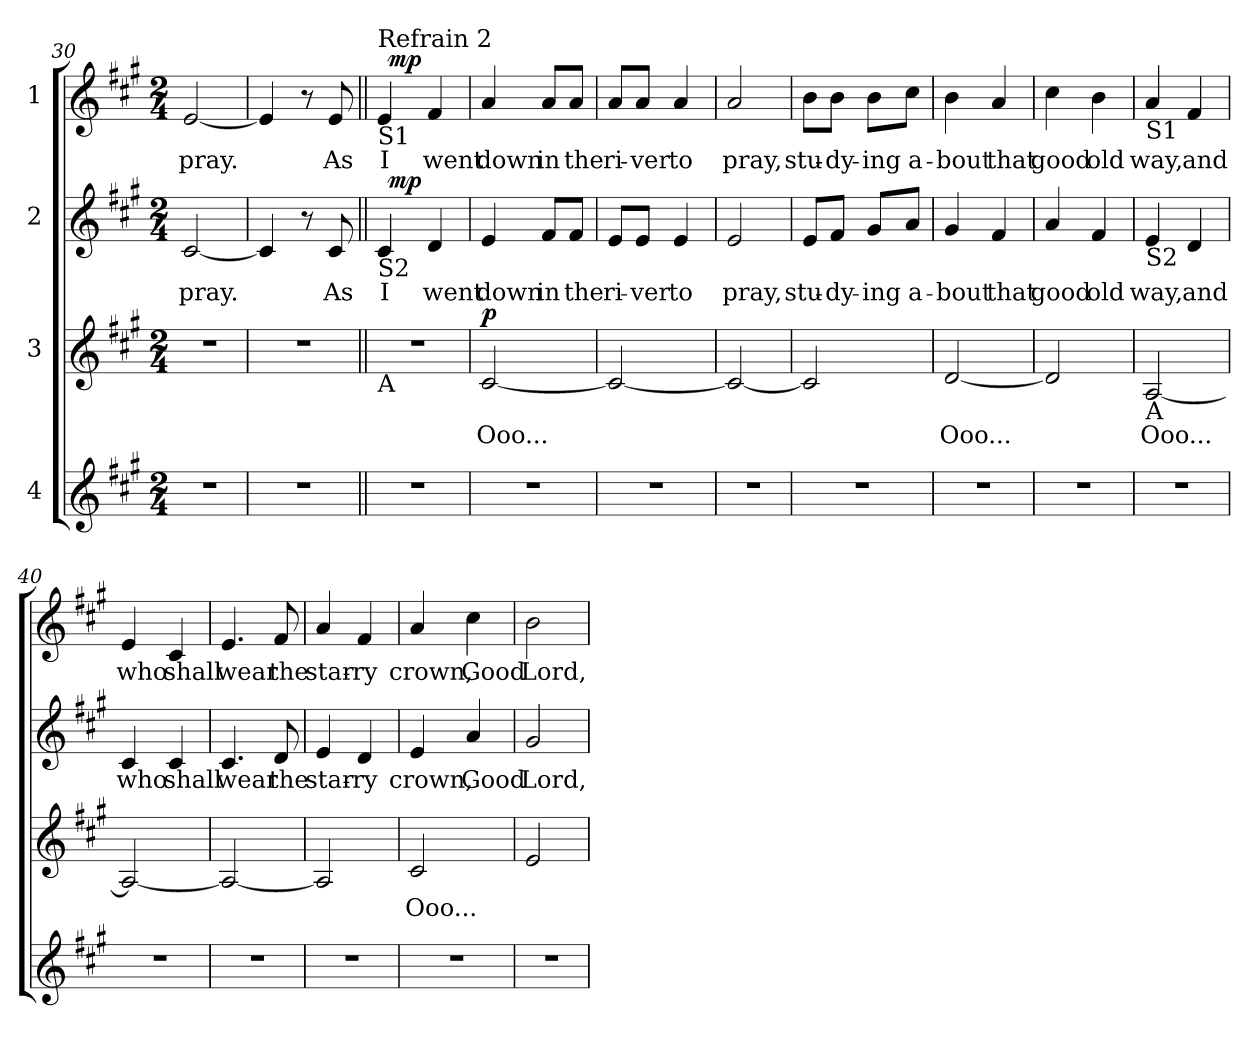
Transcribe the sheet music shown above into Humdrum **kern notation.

**kern	**kern	**text	**dynam	**kern	**text	**dynam	**kern	**text	**dynam
*part4	*part3	*part3	*part3	*part2	*part2	*part2	*part1	*part1	*part1
*staff4	*staff3	*staff3	*staff3	*staff2	*staff2	*staff2	*staff1	*staff1	*staff1
*I"4	*I"3	*	*	*I"2	*	*	*I"1	*	*
*clefG2	*clefG2	*	*	*clefG2	*	*	*clefG2	*	*
*k[f#c#g#]	*k[f#c#g#]	*	*	*k[f#c#g#]	*	*	*k[f#c#g#]	*	*
*A:	*A:	*	*	*A:	*	*	*A:	*	*
*M2/4	*M2/4	*	*	*M2/4	*	*	*M2/4	*	*
=30	=30	=30	=30	=30	=30	=30	=30	=30	=30
2r	2r	.	.	[2c#/	pray.	.	[2e/	pray.	.
=31	=31	=31	=31	=31	=31	=31	=31	=31	=31
2r	2r	.	.	4c#/]	.	.	4e/]	.	.
.	.	.	.	8r	.	.	8r	.	.
.	.	.	.	8c#/	As	.	8e/	As	.
!!LO:PB:g=z
=32||	=32||	=32||	=32||	=32||	=32||	=32||	=32||	=32||	=32||
*	*	*	*	*^	*	*	*^	*	*
!	!	!	!	!	!	!	!	!LO:TX:a:t=Refrain 2	!	!	!
!	!	!	!	!	!	!	!	!LO:TX:b:t=S1	!	!	!
!	!	!	!	!LO:TX:b:t=S2	!	!	!	!	!	!	!
!	!LO:TX:b:t=A	!	!	!	!	!	!	!	!	!	!
2r	2r	.	.	4c#/	32ryy	I	.	4e/	32ryy	I	.
!	!	!	!	!	!	!	!LO:DY:a	!	!	!	!LO:DY:a
.	.	.	.	.	4...ryy	.	mp	.	4...ryy	.	mp
.	.	.	.	4d/	.	went	.	4f#/	.	went	.
*	*	*	*	*v	*v	*	*	*	*	*	*
*	*	*	*	*	*	*	*v	*v	*	*
=33	=33	=33	=33	=33	=33	=33	=33	=33	=33
*	*	*	*	*^	*	*	*^	*	*
!	!	!	!LO:DY:a	!	!	!	!	!	!	!	!
*	*	*	*	*v	*v	*	*	*	*	*	*
*	*	*	*	*	*	*	*v	*v	*	*
2r	[2c#/	Ooo...	p	4e/	down	.	4a/	down	.
.	.	.	.	8f#/L	in	.	8a/L	in	.
.	.	.	.	8f#/J	the	.	8a/J	the	.
=34	=34	=34	=34	=34	=34	=34	=34	=34	=34
2r	2c#/_	.	.	8e/L	ri-	.	8a/L	ri-	.
.	.	.	.	8e/J	-ver	.	8a/J	-ver	.
.	.	.	.	4e/	to	.	4a/	to	.
=35	=35	=35	=35	=35	=35	=35	=35	=35	=35
2r	2c#/_	.	.	2e/	pray,	.	2a/	pray,	.
=36	=36	=36	=36	=36	=36	=36	=36	=36	=36
2r	2c#/]	.	.	8e/L	stu-	.	8b\L	stu-	.
.	.	.	.	8f#/J	-dy-	.	8b\J	-dy-	.
.	.	.	.	8g#/L	-ing	.	8b\L	-ing	.
.	.	.	.	8a/J	a-	.	8cc#\J	a-	.
=37	=37	=37	=37	=37	=37	=37	=37	=37	=37
2r	[2d/	Ooo...	.	4g#/	-bout	.	4b\	-bout	.
.	.	.	.	4f#/	that	.	4a/	that	.
=38	=38	=38	=38	=38	=38	=38	=38	=38	=38
2r	2d/]	.	.	4a/	good	.	4cc#\	good	.
.	.	.	.	4f#/	old	.	4b\	old	.
!!LO:LB:g=z
=39	=39	=39	=39	=39	=39	=39	=39	=39	=39
!	!	!	!	!	!	!	!LO:TX:b:t=S1	!	!
!	!	!	!	!LO:TX:b:t=S2	!	!	!	!	!
!	!LO:TX:b:t=A	!	!	!	!	!	!	!	!
2r	[2A/	Ooo...	.	4e/	way,	.	4a/	way,	.
.	.	.	.	4d/	and	.	4f#/	and	.
=40	=40	=40	=40	=40	=40	=40	=40	=40	=40
2r	2A/_	.	.	4c#/	who	.	4e/	who	.
.	.	.	.	4c#/	shall	.	4c#/	shall	.
=41	=41	=41	=41	=41	=41	=41	=41	=41	=41
2r	2A/_	.	.	4.c#/	wear	.	4.e/	wear	.
.	.	.	.	8d/	the	.	8f#/	the	.
=42	=42	=42	=42	=42	=42	=42	=42	=42	=42
2r	2A/]	.	.	4e/	star-	.	4a/	star-	.
.	.	.	.	4d/	-ry	.	4f#/	-ry	.
=43	=43	=43	=43	=43	=43	=43	=43	=43	=43
2r	2c#/	Ooo...	.	4e/	crown,	.	4a/	crown,	.
.	.	.	.	4a/	Good	.	4cc#\	Good	.
=44	=44	=44	=44	=44	=44	=44	=44	=44	=44
2r	2e/	.	.	2g#/	Lord,	.	2b\	Lord,	.
=	=	=	=	=	=	=	=	=	=
*-	*-	*-	*-	*-	*-	*-	*-	*-	*-
